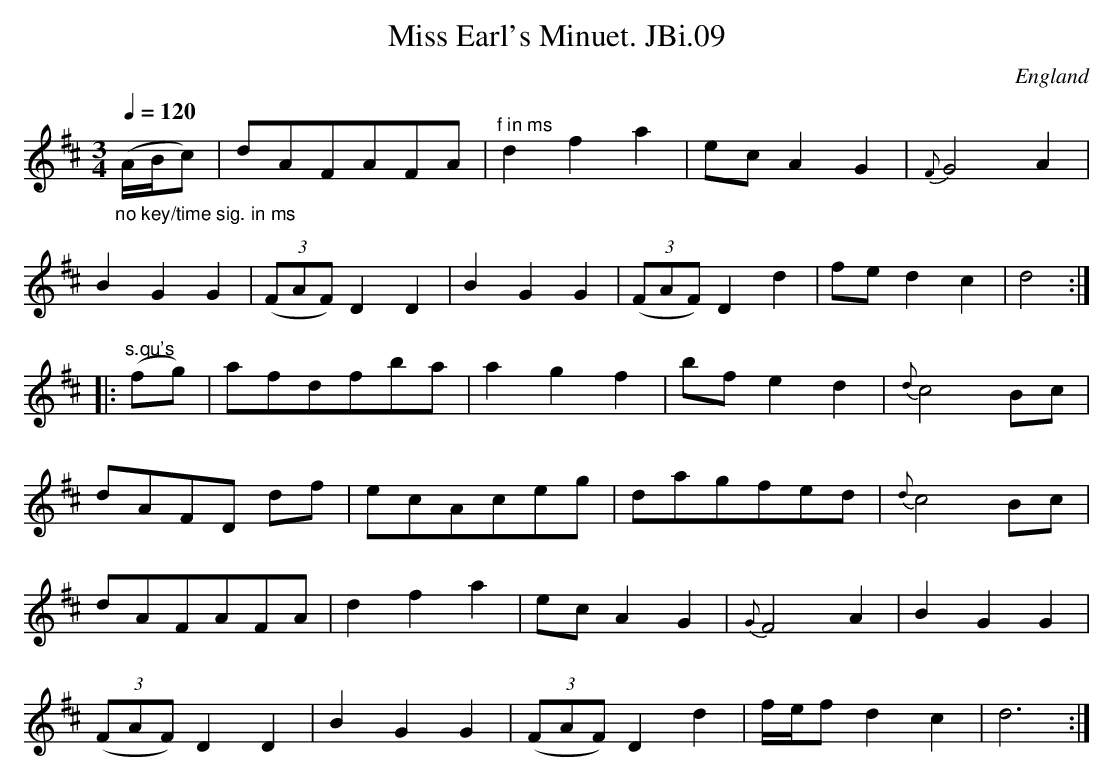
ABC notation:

X:1
T:Miss Earl's Minuet. JBi.09
M:3/4
L:1/8
Q:1/4=120
O:England
K:D major
"_no key/time sig. in ms"
(A/B/c)|dAFAFA|"^f in ms"d2f2a2|ecA2G2|{F}G4A2|!
B2G2G2|((3FAF) D2D2|B2G2G2|((3FAF)  D2d2|fed2c2|d4:|!
|:"^s.qu's"(fg)|afdfba|a2g2f2|bfe2d2|{d}c4Bc|!
dAFD df|ecAceg|dagfed|{d}c4Bc|!
dAFAFA|d2f2a2|ecA2G2|{G}F4A2|B2G2G2|!
((3FAF) D2D2|B2G2G2|((3FAF) D2d2|f/e/fd2c2|d6:|
